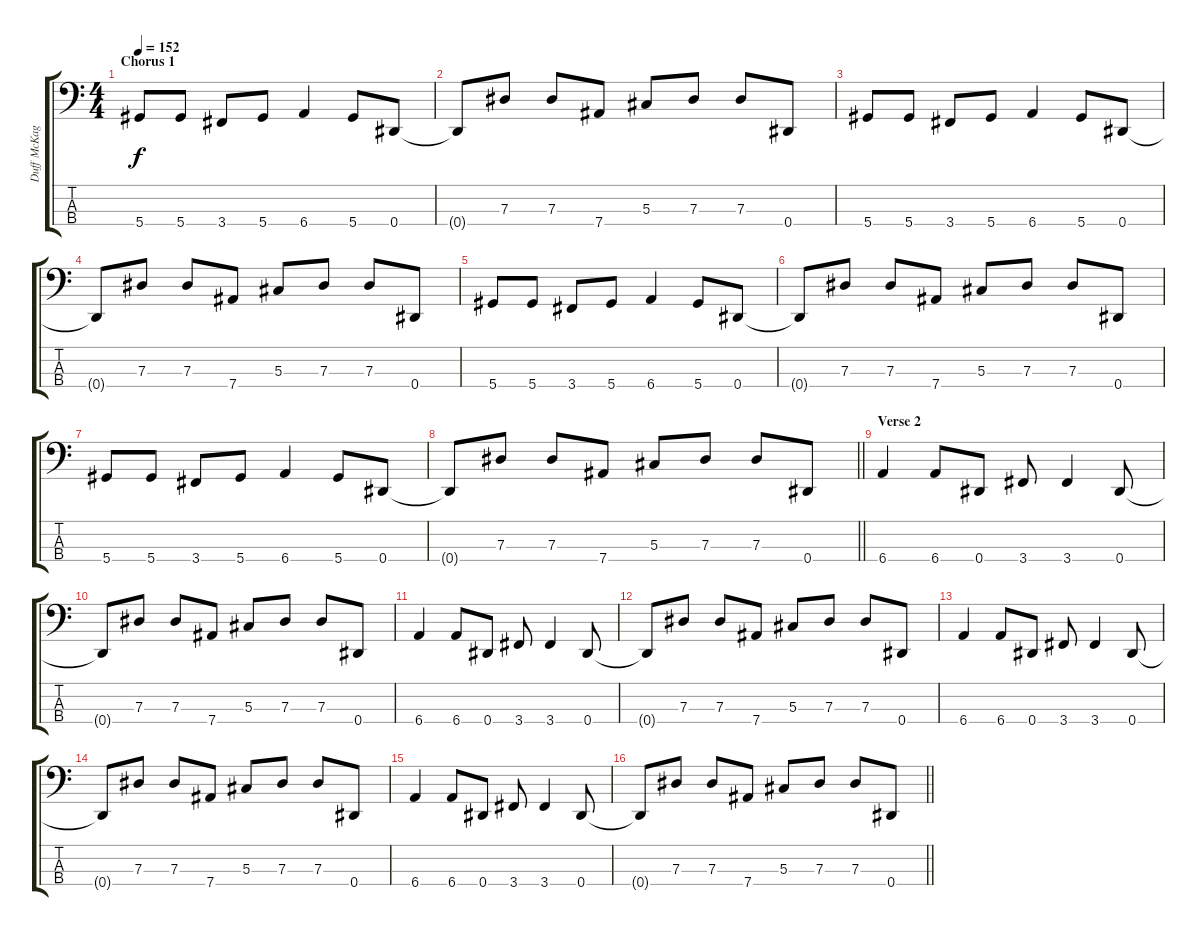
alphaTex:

\track ("Duff McKagan" "Duff McKag") {instrument electricbasspick}
\staff {score tabs}
\tuning (Gb2 Db2 Ab1 Eb1) {hide}
\ts (4 4)
\section ("" "Chorus 1")
\tempo 152
\clef f4
\ks c
5.4.8{dy f} 5.4.8 3.4.8 5.4.8 6.4.4 5.4.8 0.4.8 |
0.4{t}.8 7.3.8 7.3.8 7.4.8 5.3.8 7.3.8 7.3.8 0.4.8 |
5.4.8 5.4.8 3.4.8 5.4.8 6.4.4 5.4.8 0.4.8 |
0.4{t}.8 7.3.8 7.3.8 7.4.8 5.3.8 7.3.8 7.3.8 0.4.8 |
5.4.8 5.4.8 3.4.8 5.4.8 6.4.4 5.4.8 0.4.8 |
0.4{t}.8 7.3.8 7.3.8 7.4.8 5.3.8 7.3.8 7.3.8 0.4.8 |
5.4.8 5.4.8 3.4.8 5.4.8 6.4.4 5.4.8 0.4.8 |
\barLineRight lightlight
0.4{t}.8 7.3.8 7.3.8 7.4.8 5.3.8 7.3.8 7.3.8 0.4.8 |
\section ("" "Verse 2")
6.4.4 6.4.8 0.4.8 3.4.8 3.4.4 0.4.8 |
0.4{t}.8 7.3.8 7.3.8 7.4.8 5.3.8 7.3.8 7.3.8 0.4.8 |
6.4.4 6.4.8 0.4.8 3.4.8 3.4.4 0.4.8 |
0.4{t}.8 7.3.8 7.3.8 7.4.8 5.3.8 7.3.8 7.3.8 0.4.8 |
6.4.4 6.4.8 0.4.8 3.4.8 3.4.4 0.4.8 |
0.4{t}.8 7.3.8 7.3.8 7.4.8 5.3.8 7.3.8 7.3.8 0.4.8 |
6.4.4 6.4.8 0.4.8 3.4.8 3.4.4 0.4.8 |
\barLineRight lightlight
0.4{t}.8 7.3.8 7.3.8 7.4.8 5.3.8 7.3.8 7.3.8 0.4.8
